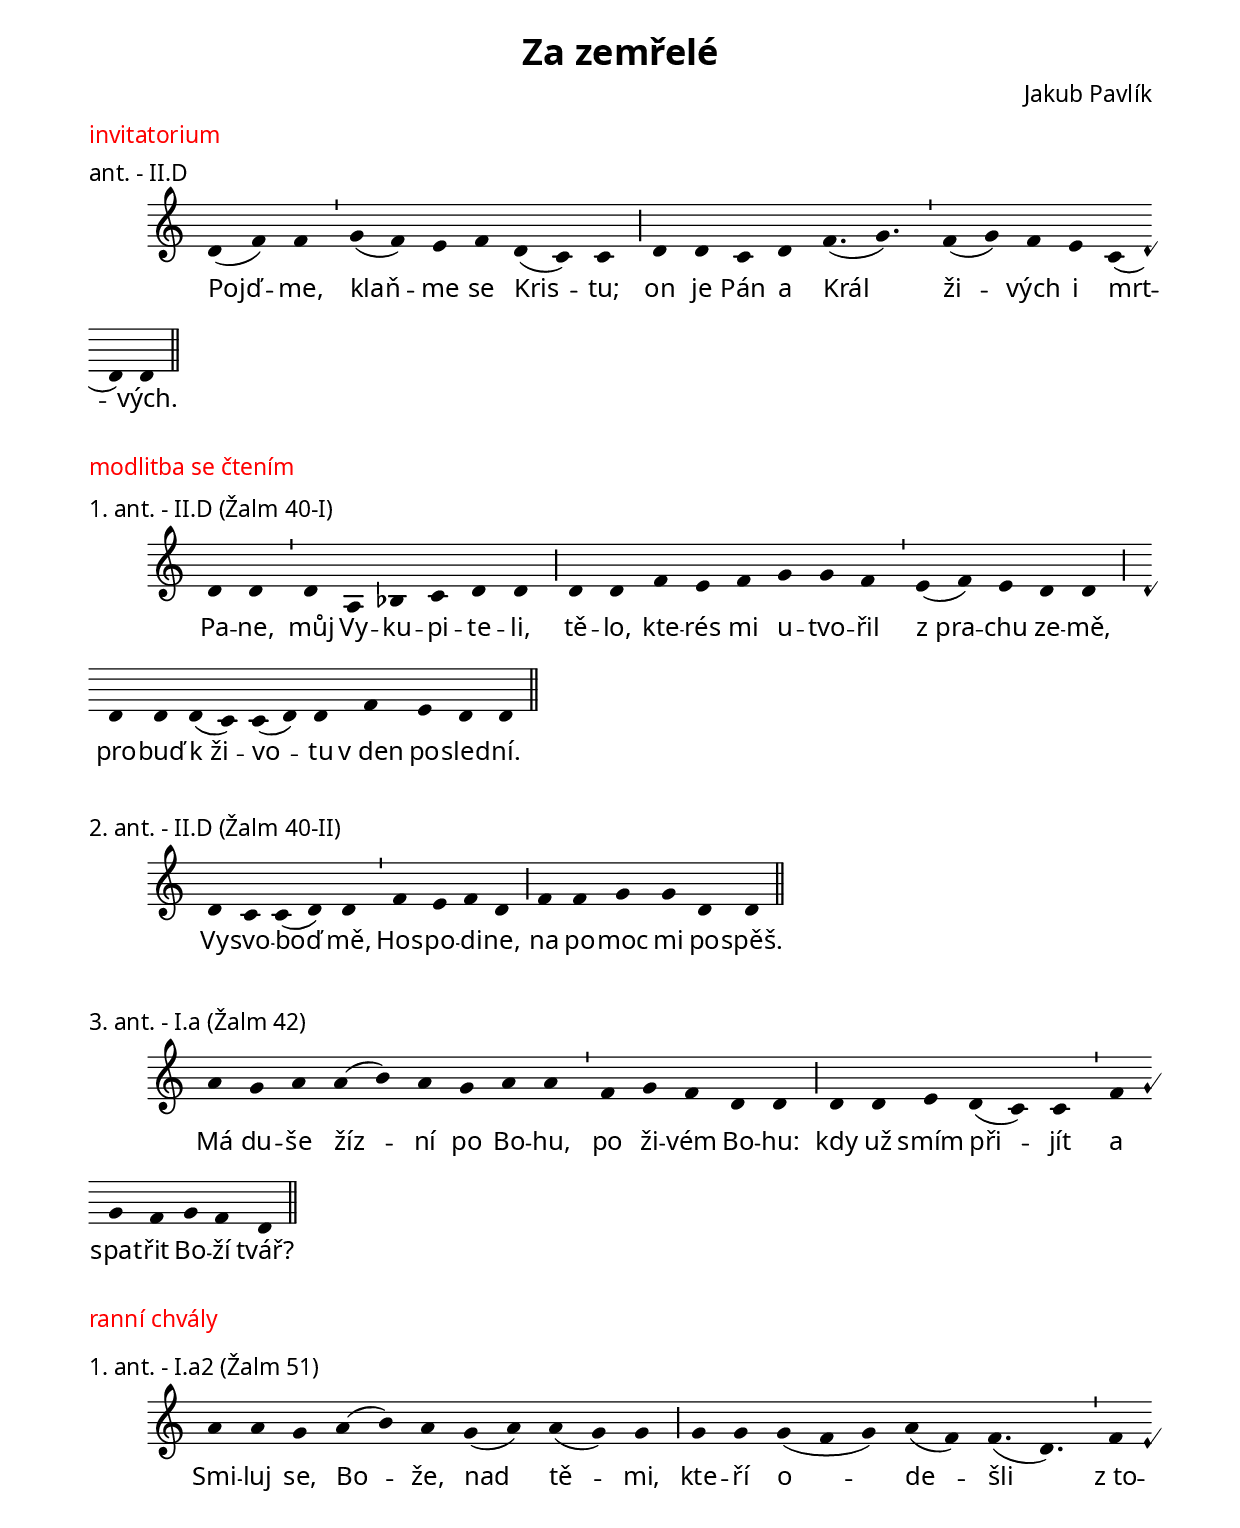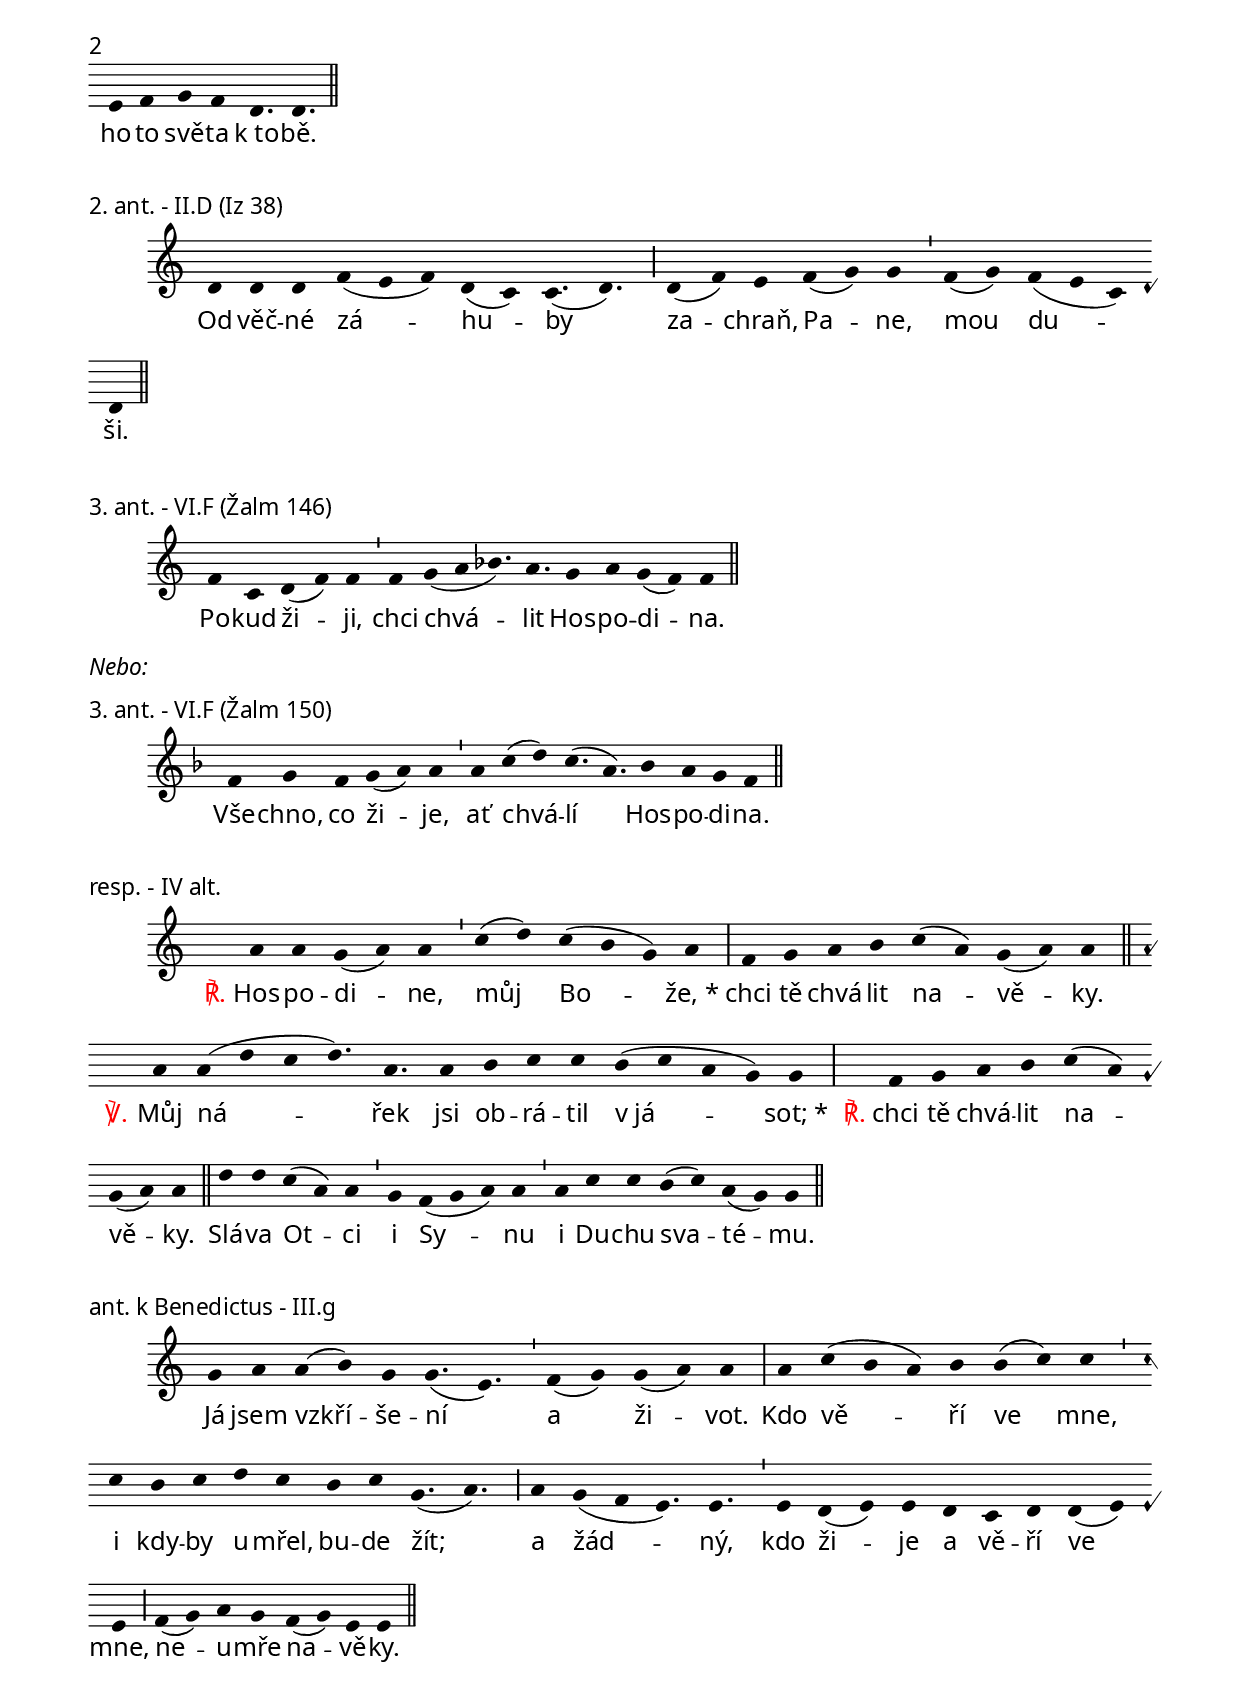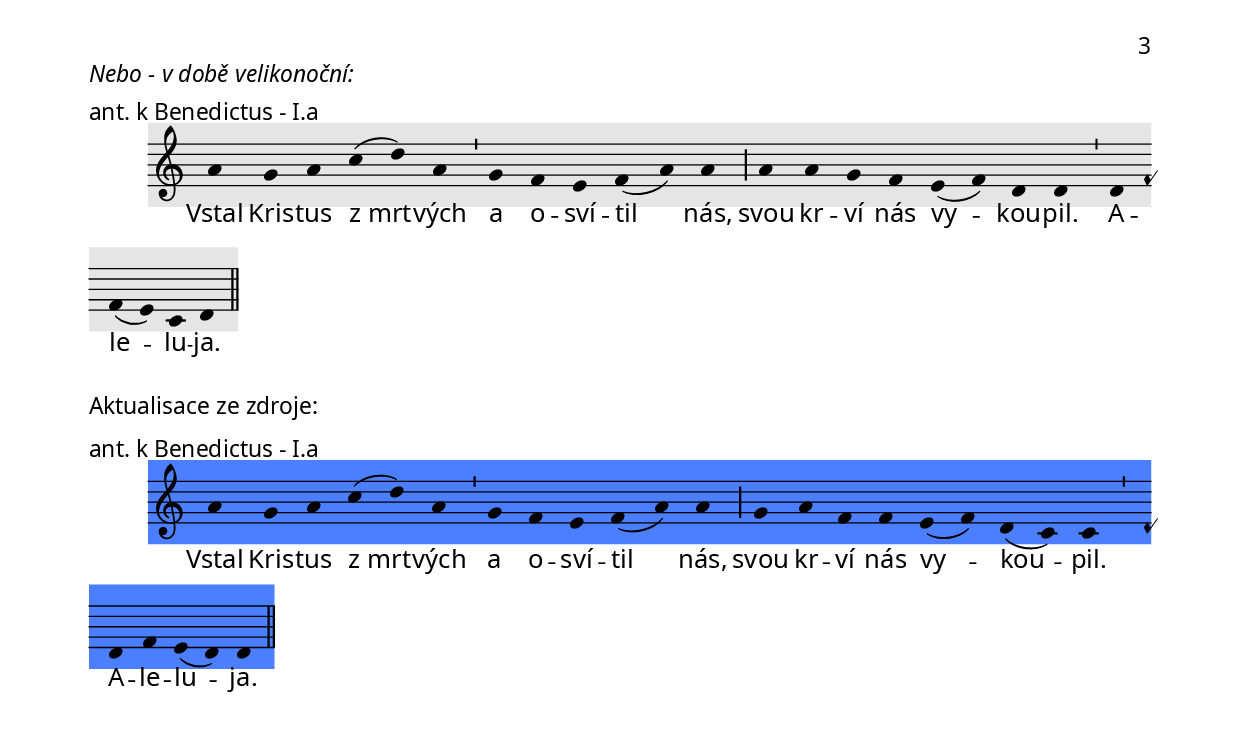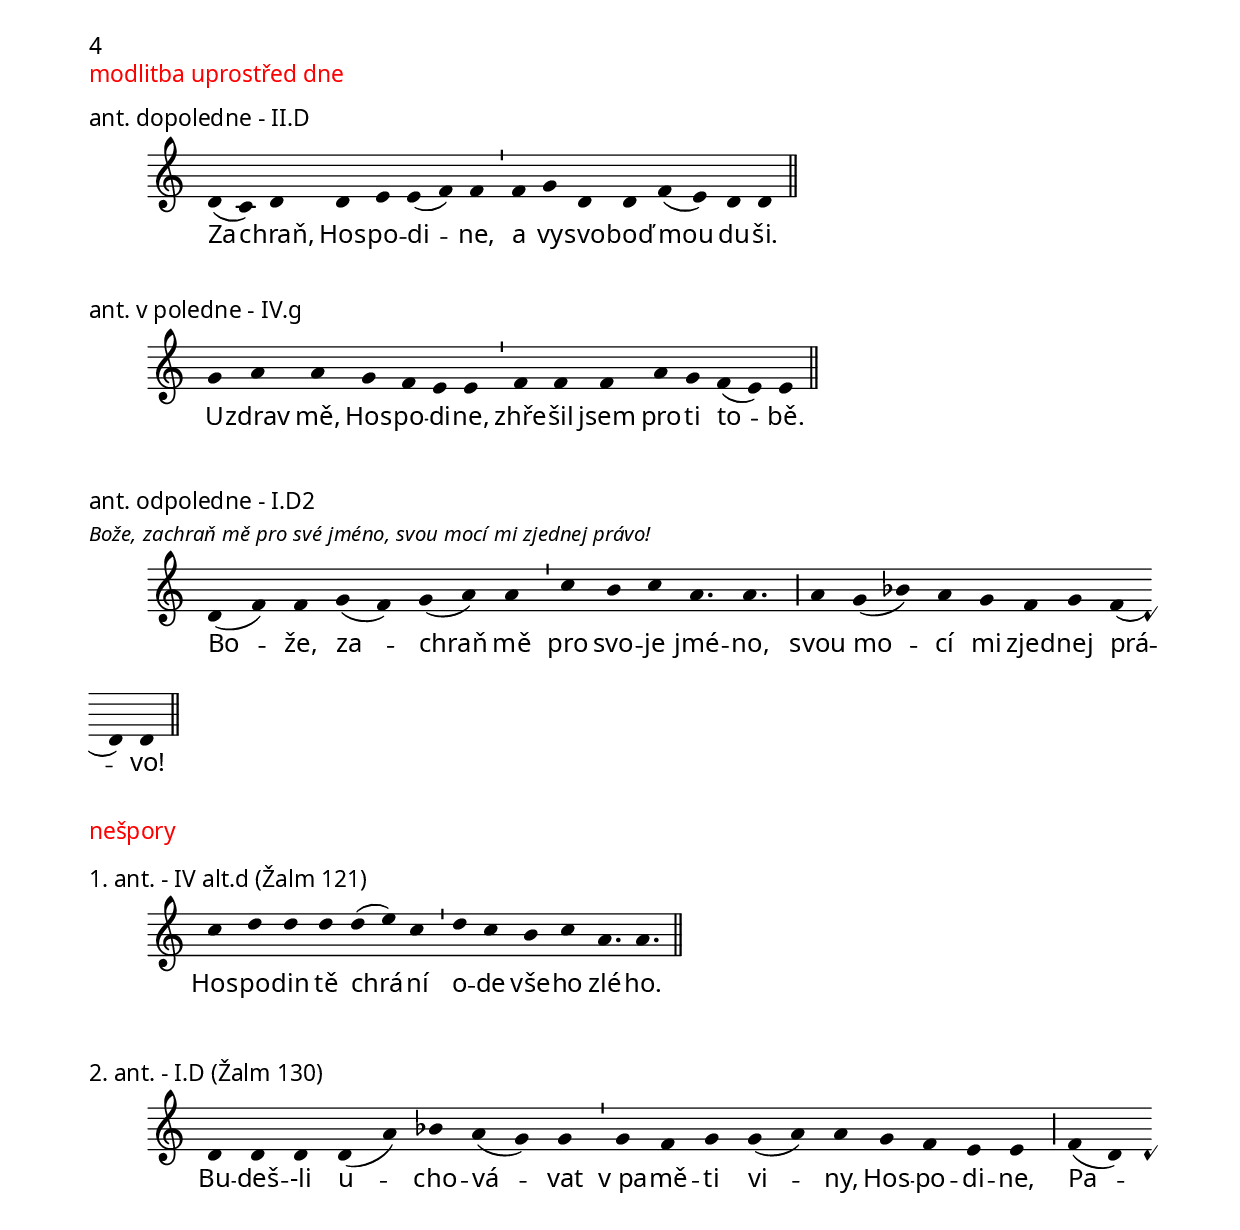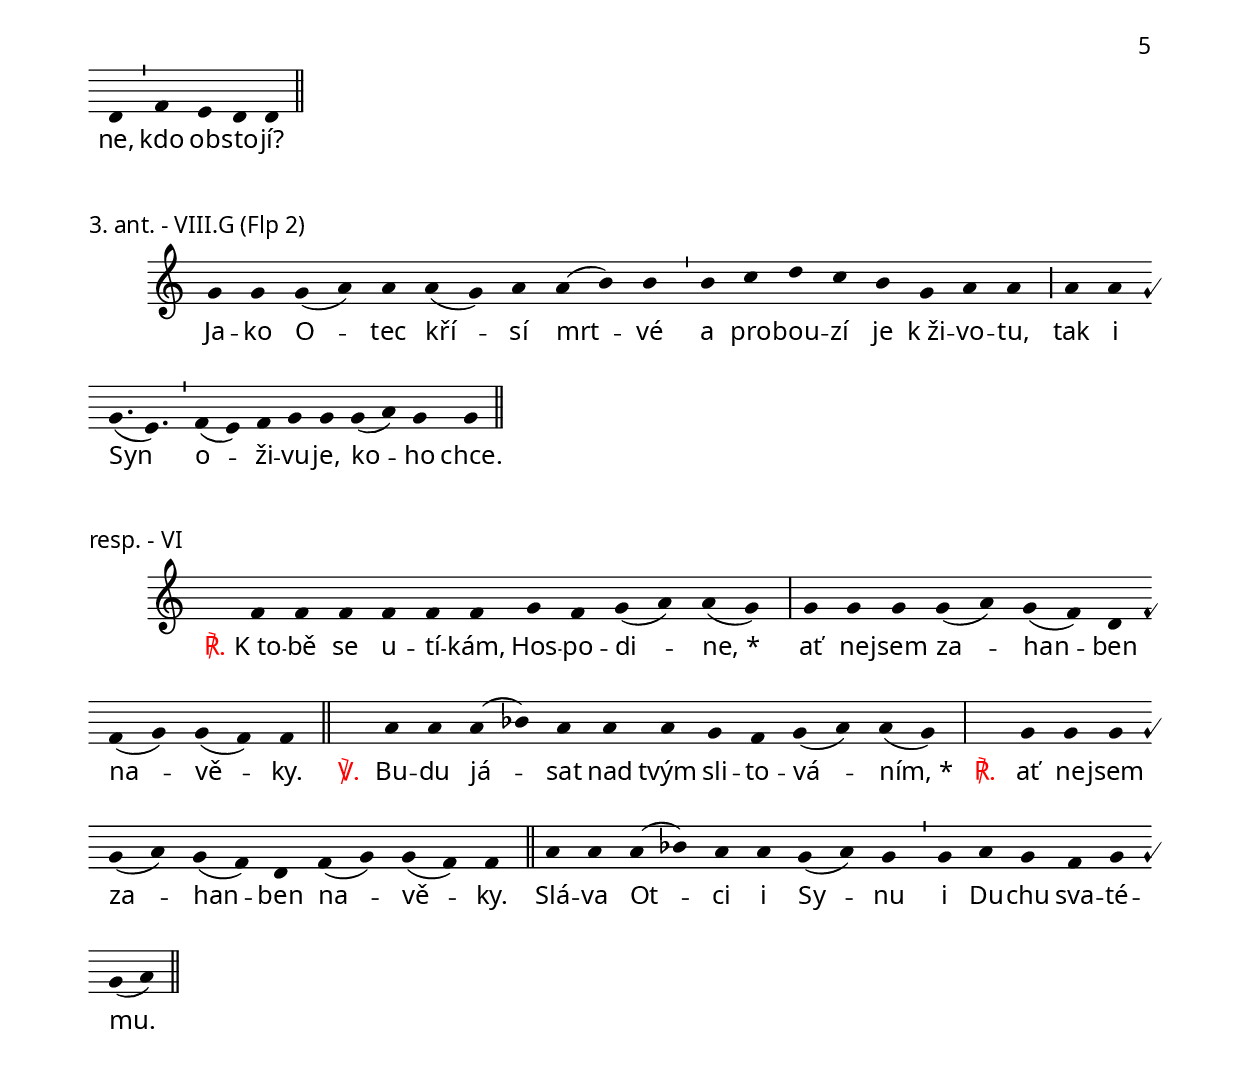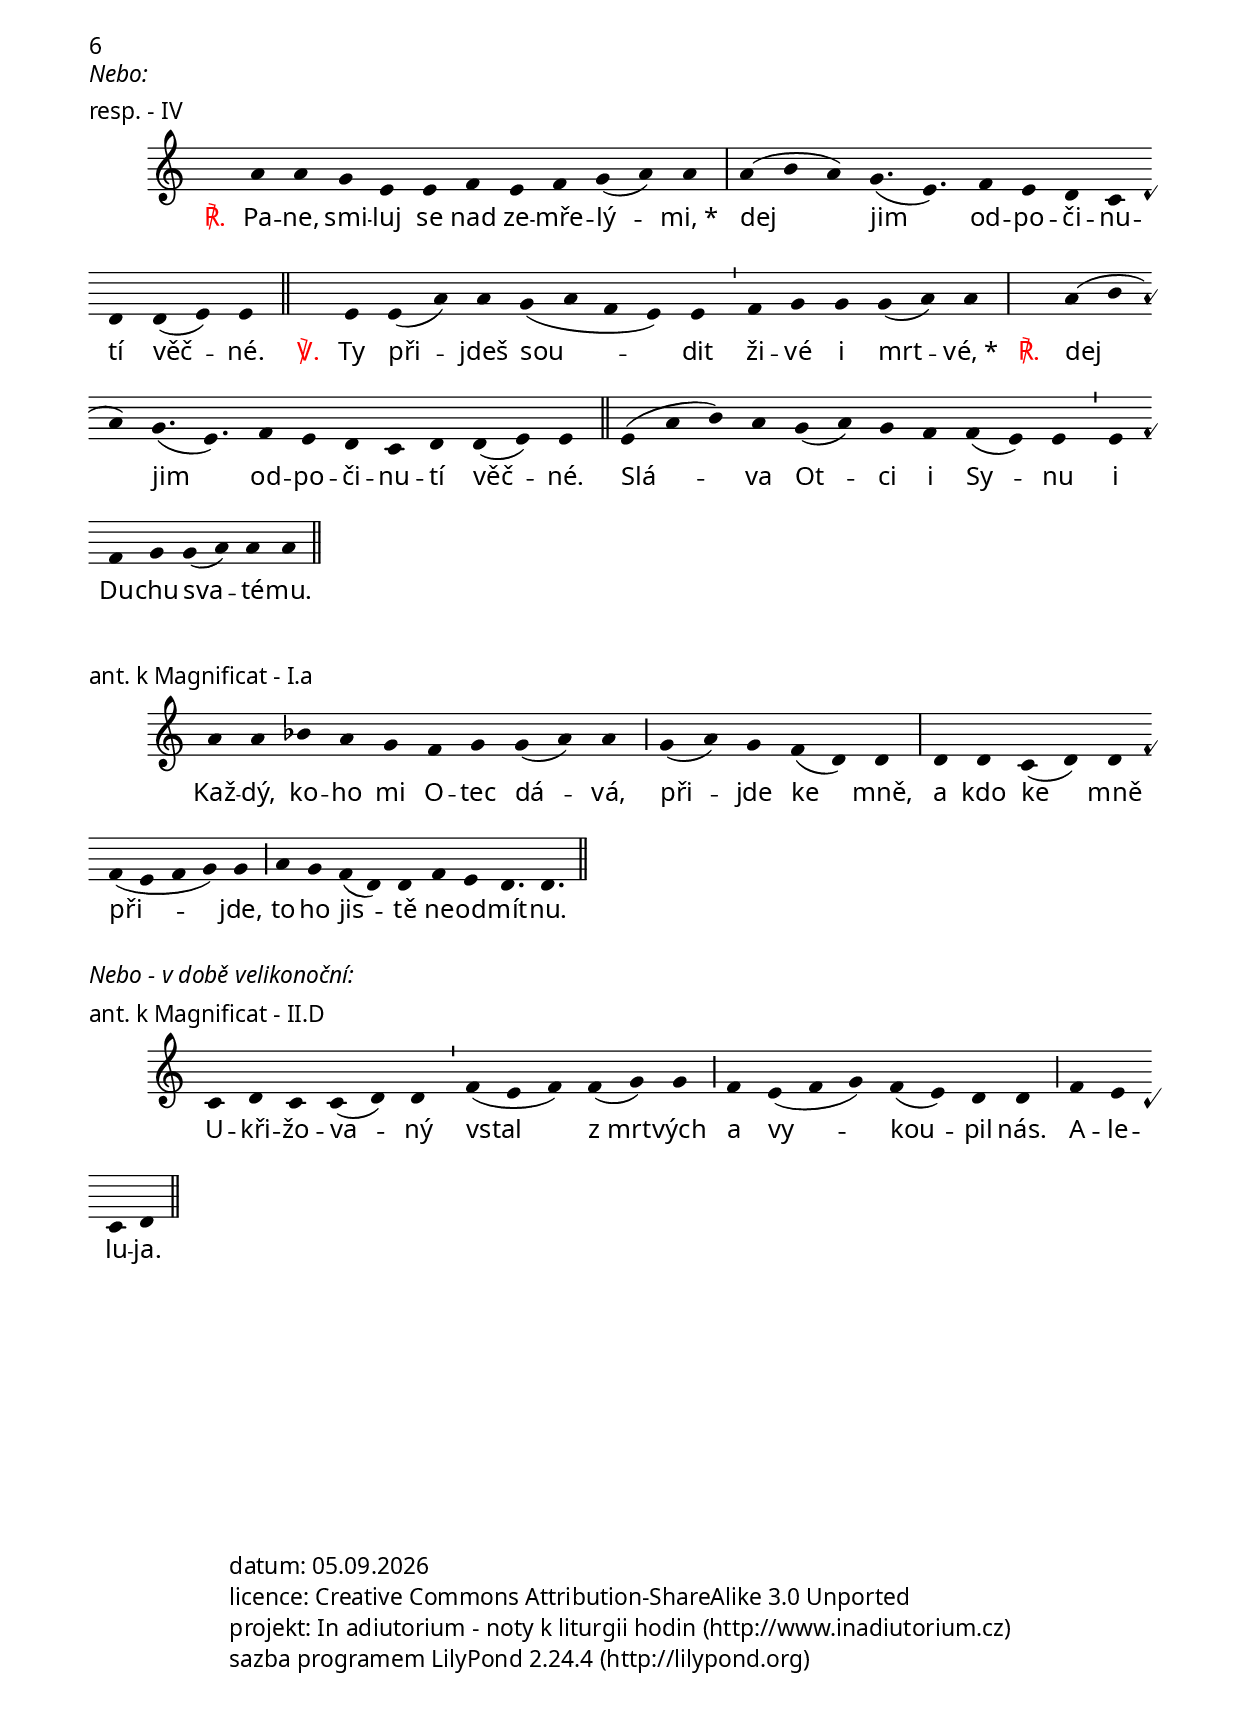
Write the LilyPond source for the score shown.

\version "2.14.2"

\header {
  title = "Za zemřelé"
  composer = "Jakub Pavlík"
}

\include "../spolecne.ly"
\include "../dilyresponsorii.ly"

\markup {\nadpisHodinka {"invitatorium"}}

\score {
  \relative c' {
    \choralniRezim
    d4( f) f \barMin g( f) e f d( c) c \barMaior
    d d c d f4.( g) \barMin f4( g) f e c( d) d \barFinalis
  }
  \addlyrics {
    Pojď -- me, klaň -- me se Kris -- tu;
    on je Pán a Král ži -- vých i mrt -- vých.
  }
  \header {
    quid = "ant."
    modus = "II"
    differentia = "D"
    psalmus = ""
    id = "invit"
    piece = \markup {\sestavTitulekBezZalmu}
  }
}

\markup {\nadpisHodinka {"modlitba se čtením"}}

\score {
  \relative c' {
    \choralniRezim
    d4 d \barMin d a bes c d d \barMaior
    d d f e f g g f \barMin
    e( f) e d d \barMaior
    d d d( c) c( d) d f e d d \barFinalis
  }
  \addlyrics {
    Pa -- ne, můj Vy -- ku -- pi -- te -- li,
    tě -- lo, kte -- rés mi u -- tvo -- řil
    z_pra -- chu ze -- mě,
    pro -- buď k_ži -- vo -- tu v_den po -- sled -- ní.
  }
  \header {
    quid = "1. ant."
    modus = "II"
    differentia = "D"
    psalmus = "Žalm 40-I"
    id = "mc-a1"
    piece = \markup {\sestavTitulek}
  }
}

\score {
  \relative c' {
    \choralniRezim
    d4 c c( d) d \barMin f e f d \barMaior
    f f g g d d \barFinalis
  }
  \addlyrics {
    Vy -- svo -- boď mě, Hos -- po -- di -- ne,
    na po -- moc mi po -- spěš.
  }
  \header {
    quid = "2. ant."
    modus = "II"
    differentia = "D"
    psalmus = "Žalm 40-II"
    id = "mc-a2"
    piece = \markup {\sestavTitulek}
  }
}

\score {
  \relative c'' {
    \choralniRezim
    a4 g a a( b) a g a a \barMin
    f g f d d \barMaior
    d d e d( c) c \barMin
    f g f g f d \barFinalis
  }
  \addlyrics {
    Má du -- še žíz -- ní po Bo -- hu,
    po ži -- vém Bo -- hu:
    kdy už smím při -- jít
    a spat -- řit Bo -- ží tvář?
  }
  \header {
    quid = "3. ant."
    modus = "I"
    differentia = "a"
    psalmus = "Žalm 42"
    id = "mc-a3"
    piece = \markup {\sestavTitulek}
  }
}

\markup {\nadpisHodinka {"ranní chvály"}}

\score {
  \relative c'' {
    \choralniRezim
    a4 a g a( b) a g( a) a( g) g \barMaior
    g g g( f g) a( f) f4.( d) \barMin f4 e f g f d4. d \barFinalis
  }
  \addlyrics {
    Smi -- luj se, Bo -- že, nad tě -- mi,
    kte -- ří o -- de -- šli z_to -- ho -- to svě -- ta k_to -- bě.
  }
  \header {
    quid = "1. ant."
    modus = "I"
    differentia = "a2"
    psalmus = "Žalm 51"
    id = "rch-a1"
    piece = \markup {\sestavTitulek}
  }
}

\score {
  \relative c' {
    \choralniRezim
    d4 d d f( e f) d( c) c4.( d) \barMaior
    d4( f) e f( g) g \barMin f( g) f( e c) d \barFinalis
  }
  \addlyrics {
    Od věč -- né zá -- hu -- by
    za -- chraň, Pa -- ne, mou du -- ši.
  }
  \header {
    quid = "2. ant."
    modus = "II"
    differentia = "D"
    psalmus = "Iz 38"
    id = "rch-a2"
    fons = "melodie z: Bílá sobota, ranní chvály, 2. ant."
    fial = "pust_triduum.ly#so-rch-ant2?jiny_text"
    piece = \markup {\sestavTitulek}
  }
}

\score {
  \relative c' {
    \choralniRezim
    f4 c d( f) f \barMin
    f \stemUp g( a bes4.) a g4 a g( f) f \barFinalis
  }
  \addlyrics {
    Po -- kud ži -- ji,
    chci chvá -- lit Hos -- po -- di -- na.
  }
  \header {
    quid = "3. ant."
    modus = "VI"
    differentia = "F"
    psalmus = "Žalm 146"
    id = "rch-a3"
    fons = "4. týden žaltáře, středa, ranní chvály, 3. ant."
    fial = "antifony/tyden4_4streda.ly#rch-ant3"
    piece = \markup {\sestavTitulek}
  }
}

\markup\italic{Nebo:}

\score {
  \relative c' {
    \choralniRezim
    \key f \major
    f4 g f g( a) a \barMin
    a4 c( d) c4.( a) bes4 a g f \barFinalis
  }
  \addlyrics {
    Vše -- chno, co ži -- je, ať chvá -- lí Hos -- po -- di -- na.
  }
  \header {
    quid = "3. ant."
    modus = "VI"
    differentia = "F"
    psalmus = "Žalm 150"
    id = "rch-a3-alt"
    fons = "4. t. žaltáře, neděle, ranní chvály, 3. ant. (Text jiný: ubráno aleluja a 'dýchá' změněno na 'žije')"
    fial = "antifony/tyden4_1nedele.ly#rch-ant3?jiny_text&-aleluja"
    piece = \markup {\sestavTitulek}
  }
}

\score {
  \relative c'' {
    \choralniRezim

    % R
    \neviditelna a
    a4 a g( a) a \barMin c( d) c( b g) a \barMax
    f g a b c( a) g( a) a \barFinalis
    % V
    \neviditelna a
    a4 a( d c d4.) a a4 b c c b( c a g) g \barMax
    % R
    \neviditelna a
    f g a b c( a) g( a) a \barFinalis
    % Slava
    d4 d c( a) a \barMin g f( g a) a \barMin a c c b( c) a( g) g \barFinalis
  }
  \addlyrics {
    \Response Hos -- po -- di -- ne, můj Bo -- že,_*
    chci tě chvá -- lit na -- vě -- ky.
    \Verse Můj ná -- řek jsi ob -- rá -- til v_já -- sot;_*
    \Response chci tě chvá -- lit na -- vě -- ky.
    \textRespDoxologie
  }
  \header {
    quid = "resp."
    modus = "IV alt."
    id = "rch-resp"
    piece = \markup {\sestavTitulekResp}
  }
}

\score {
  \relative c'' {
    \choralniRezim
    g4 a a( b) g g4.( e) \barMin f4( g) g( a) a \barMax
    a c( b a) b b( c) c \barMin c b c d c b c g4.( a) \barMaior
    a4 g( f e4.) e \barMin e4 d( e) e d c d d( e) e \barMaior
    f( g) a g f( g) e e \barFinalis
  }
  \addlyrics {
    Já jsem vzkří -- še -- ní a ži -- vot.
    Kdo vě -- ří ve mne, i kdy -- by u -- mřel, bu -- de žít;
    a žád -- ný, kdo ži -- je a vě -- ří ve mne,
    ne -- u -- mře na -- vě -- ky.
  }
  \header {
    quid = "ant. k Benedictus"
    modus = "III"
    differentia = "g"
    psalmus = ""
    id = "rch-aben"
    piece = \markup {\sestavTitulekBezZalmu}
  }
}

\pageBreak % ZLOM

\markup\italic{Nebo - v době velikonoční:}

\score {
  \relative c'' {
    \zvyraznovacSedy
    \choralniRezim
    a4 g a c( d) a \barMin g f e f( a) a \barMaior
    a4 a g f e( f) d d \barMin
    d4 f( e) c d \barFinalis
  }
  \addlyrics {
    Vstal Kris -- tus z_mrt -- vých a o -- sví -- til nás,
    svou kr -- ví nás vy -- kou -- pil.
    A -- le -- lu -- ja.
  }
  \header {
    quid = "ant. k Benedictus"
    modus = "I"
    differentia = "a"
    psalmus = ""
    id = "rch-aben-velik"
    fons = "Velikonoční oktáv, ranní chvály, 1. ant."
    fial = "velikonoce_velikonocnioktav.ly#rch-ant1"
    piece = \markup {\sestavTitulekBezZalmu}
  }
}

\markup{Aktualisace ze zdroje:}

\score {
  \relative c'' {
    \zvyraznovacModry
    \choralniRezim
    a4 g a c( d) a \barMin g f e f( a) a \barMaior
    g a f f e( f) d( c) c \barMin
    d4 f e( d) d \barFinalis
  }
  \addlyrics {
    Vstal Kris -- tus z_mrt -- vých a o -- sví -- til nás,
    svou kr -- ví nás vy -- kou -- pil.
    A -- le -- lu -- ja.
  }
  \header {
    quid = "ant. k Benedictus"
    modus = "I"
    differentia = "a"
    psalmus = ""
    id = "rch-aben-velik"
    fial = "velikonoce_velikonocnioktav.ly#rch-ant1"
    piece = \markup {\sestavTitulekBezZalmu}
  }
}

\pageBreak

\markup {\nadpisHodinka {"modlitba uprostřed dne"}}

\score {
  \relative c' {
    \choralniRezim
    d4( c) d d e e( f) f \barMin
    f g d d f( e) d d \barFinalis
  }
  \addlyrics {
    Za -- chraň, Hos -- po -- di -- ne,
    a vy -- svo -- boď mou du -- ši.
  }
  \header {
    quid = "ant. dopoledne"
    modus = "II"
    differentia = "D"
    psalmus = ""
    placet = "_Hospodine_ je divné"
    id = "tercie"
    piece = \markup {\sestavTitulekBezZalmu}
  }
}

\score {
  \relative c'' {
    \choralniRezim
    g4 a a g f e e \barMin f f f a g f( e) e \barFinalis
  }
  \addlyrics {
    U -- zdrav mě, Hos -- po -- di -- ne, zhře -- šil jsem
    pro -- ti to -- bě.
  }
  \header {
    quid = "ant. v poledne"
    modus = "IV"
    differentia = "g"
    psalmus = ""
    id = "sexta"
    fons = "pátek 1. týdne žaltáře, nešpory, 1. ant."
    fial = "antifony/tyden1_6patek.ly#ne-ant1"
    piece = \markup {\sestavTitulekBezZalmu}
  }
}

\score {
  \relative c' {
    \choralniRezim
    d( f) f g( f) g( a) a \barMin c b c a4. a \barMaior
    a4 \stemUp g( bes) a g f g f( d) d \barFinalis
  }
  \addlyrics {
    Bo -- že, za -- chraň mě
    pro svo -- je % v breviáři: své
    jmé -- no,
    svou mo -- cí mi zjed -- nej prá -- vo!
  }
  \header {
    textus_approbatus = "Bože, zachraň mě pro své jméno, svou mocí mi zjednej právo!"
    quid = "ant. odpoledne"
    modus = "I"
    differentia = "D2"
    psalmus = ""
    placet = "není zlá, ale pravděpodobně by šla lépe"
    id = "nona"
    piece = \markup {\sestavTitulekBezZalmu}
  }
}

\markup {\nadpisHodinka {"nešpory"}}

\score {
  \relative c'' {
    \choralniRezim
    c4 d d d d( e) c \barMin
    d c b c a4. a \barFinalis
  }
  \addlyrics {
    Hos -- po -- din tě chrá -- ní
    o -- de vše -- ho zlé -- ho.
  }
  \header {
    quid = "1. ant."
    modus = "IV alt"
    differentia = "d"
    psalmus = "Žalm 121"
    placet = "IV alt.c"
    id = "ne-a1"
    piece = \markup {\sestavTitulek}
  }
}

\score {
  \relative c' {
    \choralniRezim
    d4 d d d( a') bes a( g) g \barMin
    g f g g( a) a g f e e \barMaior
    f( d) d \barMin f e d d \barFinalis
  }
  \addlyrics {
    Bu -- deš -- -li u -- cho -- vá -- vat
    v_pa -- mě -- ti vi -- ny, Hos -- po -- di -- ne,
    Pa -- ne, kdo ob -- sto -- jí?
  }
  \header {
    quid = "2. ant."
    modus = "I"
    differentia = "D"
    psalmus = "Žalm 130"
    id = "ne-a2"
    piece = \markup {\sestavTitulek}
  }
}

\score {
  \relative c'' {
    \choralniRezim
    g4 g g( a) a a( g) a a( b) b \barMin
    b c d c b g a a \barMaior
    a a g4.( e) \barMin f4( e) f g g g( a) g g \barFinalis
  }
  \addlyrics {
    Ja -- ko O -- tec kří -- sí mrt -- vé
    a pro -- bou -- zí je k_ži -- vo -- tu,
    tak i Syn o -- ži -- vu -- je, ko -- ho chce.
  }
  \header {
    quid = "3. ant."
    modus = "VIII"
    differentia = "G"
    psalmus = "Flp 2"
    placet = "možná sedí spíš do modu III"
    id = "ne-a3"
    piece = \markup {\sestavTitulek}
  }
}

\score {
  \relative c' {
    \choralniRezim

    % R
    \neviditelna f
    f4 f f f f f g f g( a) a( g) \barMax
    g g g g( a) g( f) d f( g) g( f) f \barFinalis
    % V
    \neviditelna a
    a a a( bes) a a a g f g( a) a( g) \barMax
    % R
    \neviditelna a
    g g g g( a) g( f) d f( g) g( f) f \barFinalis
    % Slava
    \respVIdoxologie \barFinalis
  }
  \addlyrics {
    \Response K_to -- bě se u -- tí -- kám, Hos -- po -- di -- ne,_*
    ať ne -- jsem za -- han -- ben na -- vě -- ky.
    \Verse Bu -- du já -- sat nad tvým sli -- to -- vá -- ním,_*
    \Response ať ne -- jsem za -- han -- ben na -- vě -- ky.
    \textRespDoxologie
  }
  \header {
    quid = "resp."
    modus = "VI"
    placet = "zkusit bohatší ozdobu na _jásat_"
    id = "ne-resp"
    piece = \markup {\sestavTitulekResp}
  }
}

\pageBreak % ZLOM

\markup\italic{Nebo:}

\score {
  \relative c'' {
    \choralniRezim

    % R
    \neviditelna a
    a4 a g e e f e f g( a) a \barMax
    a( b a) g4.( e) f4 e d c d d( e) e \barFinalis
    % V
    \neviditelna e
    e e( a) a g( a f e) e \barMin f g g g( a) a \barMax
    % R
    \neviditelna a
    a( b a) g4.( e) f4 e d c d d( e) e \barFinalis
    % Slava
    e( a b) a g( a) g f f( e) e \barMin e f g g( a) a a \barFinalis
  }
  \addlyrics {
    \Response Pa -- ne, smi -- luj se nad ze -- mře -- lý -- mi,_*
    dej jim od -- po -- či -- nu -- tí věč -- né.
    \Verse Ty při -- jdeš sou -- dit ži -- vé i mrt -- vé,_*
    \Response dej jim od -- po -- či -- nu -- tí věč -- né.
    \textRespDoxologie
  }
  \header {
    quid = "resp."
    modus = "IV"
    id = "ne-resp2"
    piece = \markup {\sestavTitulekResp}
  }
}

\score {
  \relative c'' {
    \choralniRezim
    a4 a bes a g f g g( a) a \barMaior
    g( a) g f( d) d \barMax
    d d c( d) d f( e f g) g \barMaior
    a g f( d) d f e d4. d \barFinalis
  }
  \addlyrics {
    Kaž -- dý, ko -- ho mi O -- tec dá -- vá,
    při -- jde ke mně,
    a kdo ke mně při -- jde,
    to -- ho jis -- tě ne -- od -- mít -- nu.
  }
  \header {
    quid = "ant. k Magnificat"
    modus = "I"
    differentia = "a"
    psalmus = ""
    id = "ne-amag"
    piece = \markup {\sestavTitulekBezZalmu}
  }
}

\markup\italic{Nebo - v době velikonoční:}

\score {
  \relative c' {
    \choralniRezim
    c4 d c c( d) d \barMin f( e f) f( g) g \barMaior
    f e( f g) f( e) d d \barMaior
    f e c d \barFinalis
  }
  \addlyrics {
    U -- kři -- žo -- va -- ný vstal z_mrt -- vých
    a vy -- kou -- pil nás.
    A -- le -- lu -- ja.
  }
  \header {
    quid = "ant. k Magnificat"
    modus = "II"
    differentia = "D"
    psalmus = ""
    id = "ne-amag-velik"
    piece = \markup {\sestavTitulekBezZalmu}
  }
}